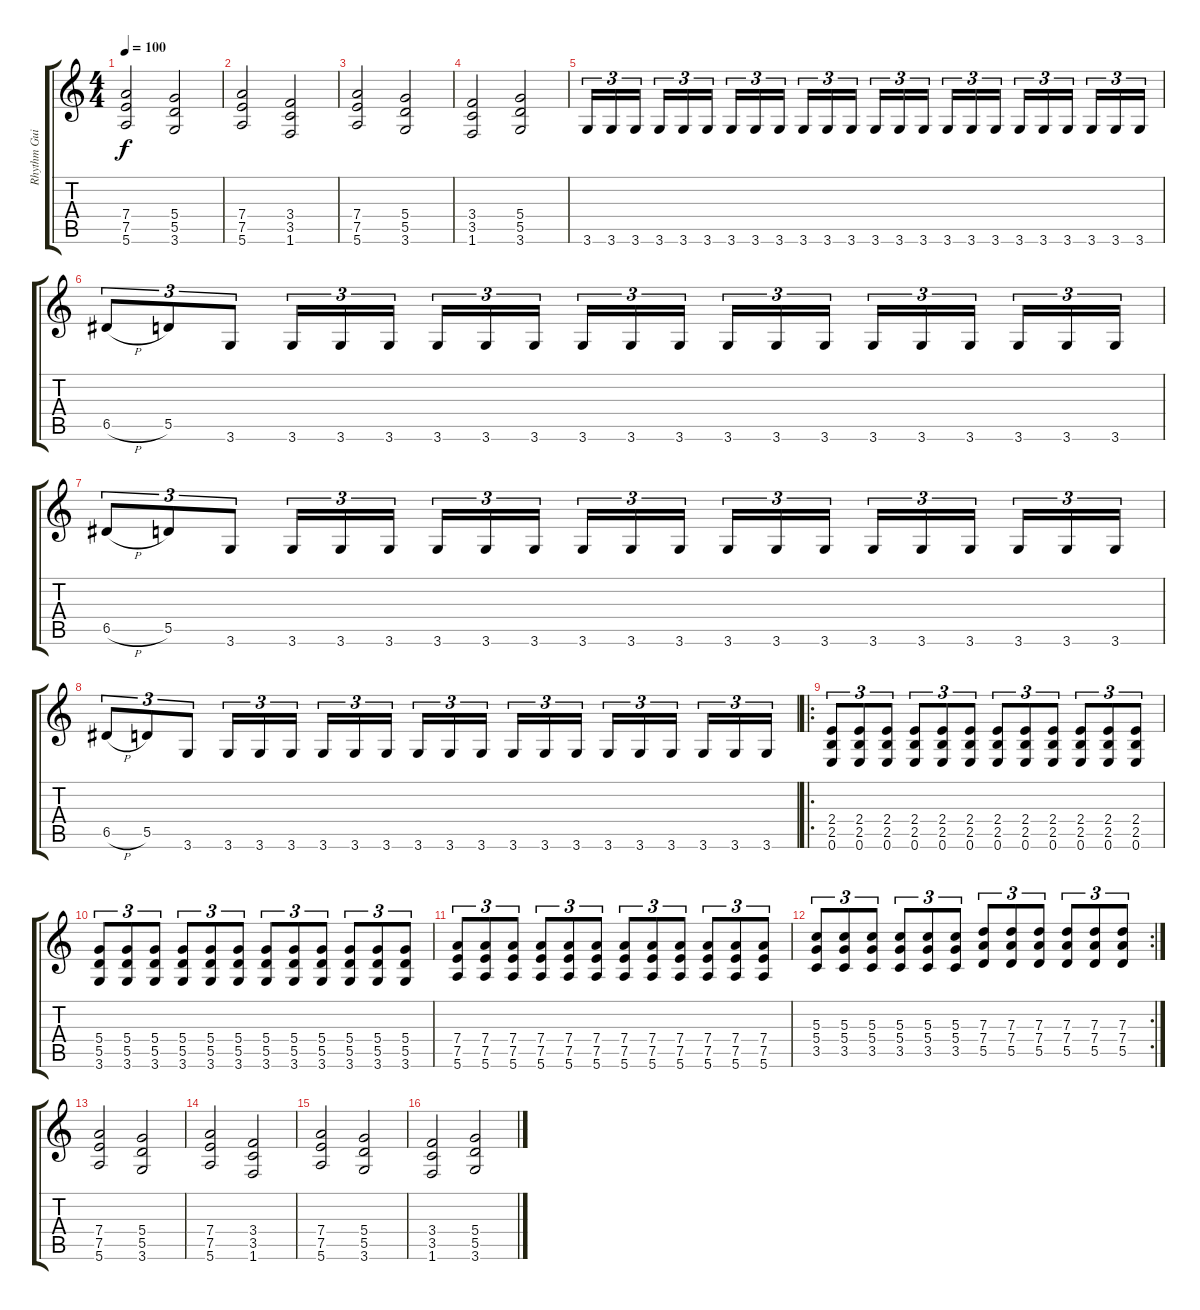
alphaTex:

\track ("Rhythm Guitar" "Rhythm Gui") {instrument distortionguitar}
\staff {score tabs}
\tuning (E4 B3 G3 D3 A2 E2) {hide}
\ts (4 4)
\tempo 100
\clef g2
\ks c
(7.4 7.5 5.6).2{dy f} (5.4 5.5 3.6).2 |
(7.4 7.5 5.6).2 (3.4 3.5 1.6).2 |
(7.4 7.5 5.6).2 (5.4 5.5 3.6).2 |
(3.4 3.5 1.6).2 (5.4 5.5 3.6).2 |
3.6.16{tu (3 2)} 3.6.16{tu (3 2)} 3.6.16{tu (3 2)} 3.6.16{tu (3 2)} 3.6.16{tu (3 2)} 3.6.16{tu (3 2)} 3.6.16{tu (3 2)} 3.6.16{tu (3 2)} 3.6.16{tu (3 2)} 3.6.16{tu (3 2)} 3.6.16{tu (3 2)} 3.6.16{tu (3 2)} 3.6.16{tu (3 2)} 3.6.16{tu (3 2)} 3.6.16{tu (3 2)} 3.6.16{tu (3 2)} 3.6.16{tu (3 2)} 3.6.16{tu (3 2)} 3.6.16{tu (3 2)} 3.6.16{tu (3 2)} 3.6.16{tu (3 2)} 3.6.16{tu (3 2)} 3.6.16{tu (3 2)} 3.6.16{tu (3 2)} |
6.5{h}.8{tu (3 2)} 5.5.8{tu (3 2)} 3.6.8{tu (3 2)} 3.6.16{tu (3 2)} 3.6.16{tu (3 2)} 3.6.16{tu (3 2)} 3.6.16{tu (3 2)} 3.6.16{tu (3 2)} 3.6.16{tu (3 2)} 3.6.16{tu (3 2)} 3.6.16{tu (3 2)} 3.6.16{tu (3 2)} 3.6.16{tu (3 2)} 3.6.16{tu (3 2)} 3.6.16{tu (3 2)} 3.6.16{tu (3 2)} 3.6.16{tu (3 2)} 3.6.16{tu (3 2)} 3.6.16{tu (3 2)} 3.6.16{tu (3 2)} 3.6.16{tu (3 2)} |
6.5{h}.8{tu (3 2)} 5.5.8{tu (3 2)} 3.6.8{tu (3 2)} 3.6.16{tu (3 2)} 3.6.16{tu (3 2)} 3.6.16{tu (3 2)} 3.6.16{tu (3 2)} 3.6.16{tu (3 2)} 3.6.16{tu (3 2)} 3.6.16{tu (3 2)} 3.6.16{tu (3 2)} 3.6.16{tu (3 2)} 3.6.16{tu (3 2)} 3.6.16{tu (3 2)} 3.6.16{tu (3 2)} 3.6.16{tu (3 2)} 3.6.16{tu (3 2)} 3.6.16{tu (3 2)} 3.6.16{tu (3 2)} 3.6.16{tu (3 2)} 3.6.16{tu (3 2)} |
6.5{h}.8{tu (3 2)} 5.5.8{tu (3 2)} 3.6.8{tu (3 2)} 3.6.16{tu (3 2)} 3.6.16{tu (3 2)} 3.6.16{tu (3 2)} 3.6.16{tu (3 2)} 3.6.16{tu (3 2)} 3.6.16{tu (3 2)} 3.6.16{tu (3 2)} 3.6.16{tu (3 2)} 3.6.16{tu (3 2)} 3.6.16{tu (3 2)} 3.6.16{tu (3 2)} 3.6.16{tu (3 2)} 3.6.16{tu (3 2)} 3.6.16{tu (3 2)} 3.6.16{tu (3 2)} 3.6.16{tu (3 2)} 3.6.16{tu (3 2)} 3.6.16{tu (3 2)} |
\ro
(2.4 2.5 0.6).8{tu (3 2)} (2.4 2.5 0.6).8{tu (3 2)} (2.4 2.5 0.6).8{tu (3 2)} (2.4 2.5 0.6).8{tu (3 2)} (2.4 2.5 0.6).8{tu (3 2)} (2.4 2.5 0.6).8{tu (3 2)} (2.4 2.5 0.6).8{tu (3 2)} (2.4 2.5 0.6).8{tu (3 2)} (2.4 2.5 0.6).8{tu (3 2)} (2.4 2.5 0.6).8{tu (3 2)} (2.4 2.5 0.6).8{tu (3 2)} (2.4 2.5 0.6).8{tu (3 2)} |
(5.4 5.5 3.6).8{tu (3 2)} (5.4 5.5 3.6).8{tu (3 2)} (5.4 5.5 3.6).8{tu (3 2)} (5.4 5.5 3.6).8{tu (3 2)} (5.4 5.5 3.6).8{tu (3 2)} (5.4 5.5 3.6).8{tu (3 2)} (5.4 5.5 3.6).8{tu (3 2)} (5.4 5.5 3.6).8{tu (3 2)} (5.4 5.5 3.6).8{tu (3 2)} (5.4 5.5 3.6).8{tu (3 2)} (5.4 5.5 3.6).8{tu (3 2)} (5.4 5.5 3.6).8{tu (3 2)} |
(7.4 7.5 5.6).8{tu (3 2)} (7.4 7.5 5.6).8{tu (3 2)} (7.4 7.5 5.6).8{tu (3 2)} (7.4 7.5 5.6).8{tu (3 2)} (7.4 7.5 5.6).8{tu (3 2)} (7.4 7.5 5.6).8{tu (3 2)} (7.4 7.5 5.6).8{tu (3 2)} (7.4 7.5 5.6).8{tu (3 2)} (7.4 7.5 5.6).8{tu (3 2)} (7.4 7.5 5.6).8{tu (3 2)} (7.4 7.5 5.6).8{tu (3 2)} (7.4 7.5 5.6).8{tu (3 2)} |
\rc 2
(5.3 5.4 3.5).8{tu (3 2)} (5.3 5.4 3.5).8{tu (3 2)} (5.3 5.4 3.5).8{tu (3 2)} (5.3 5.4 3.5).8{tu (3 2)} (5.3 5.4 3.5).8{tu (3 2)} (5.3 5.4 3.5).8{tu (3 2)} (7.3 7.4 5.5).8{tu (3 2)} (7.3 7.4 5.5).8{tu (3 2)} (7.3 7.4 5.5).8{tu (3 2)} (7.3 7.4 5.5).8{tu (3 2)} (7.3 7.4 5.5).8{tu (3 2)} (7.3 7.4 5.5).8{tu (3 2)} |
(7.4 7.5 5.6).2 (5.4 5.5 3.6).2 |
(7.4 7.5 5.6).2 (3.4 3.5 1.6).2 |
(7.4 7.5 5.6).2 (5.4 5.5 3.6).2 |
(3.4 3.5 1.6).2 (5.4 5.5 3.6).2
